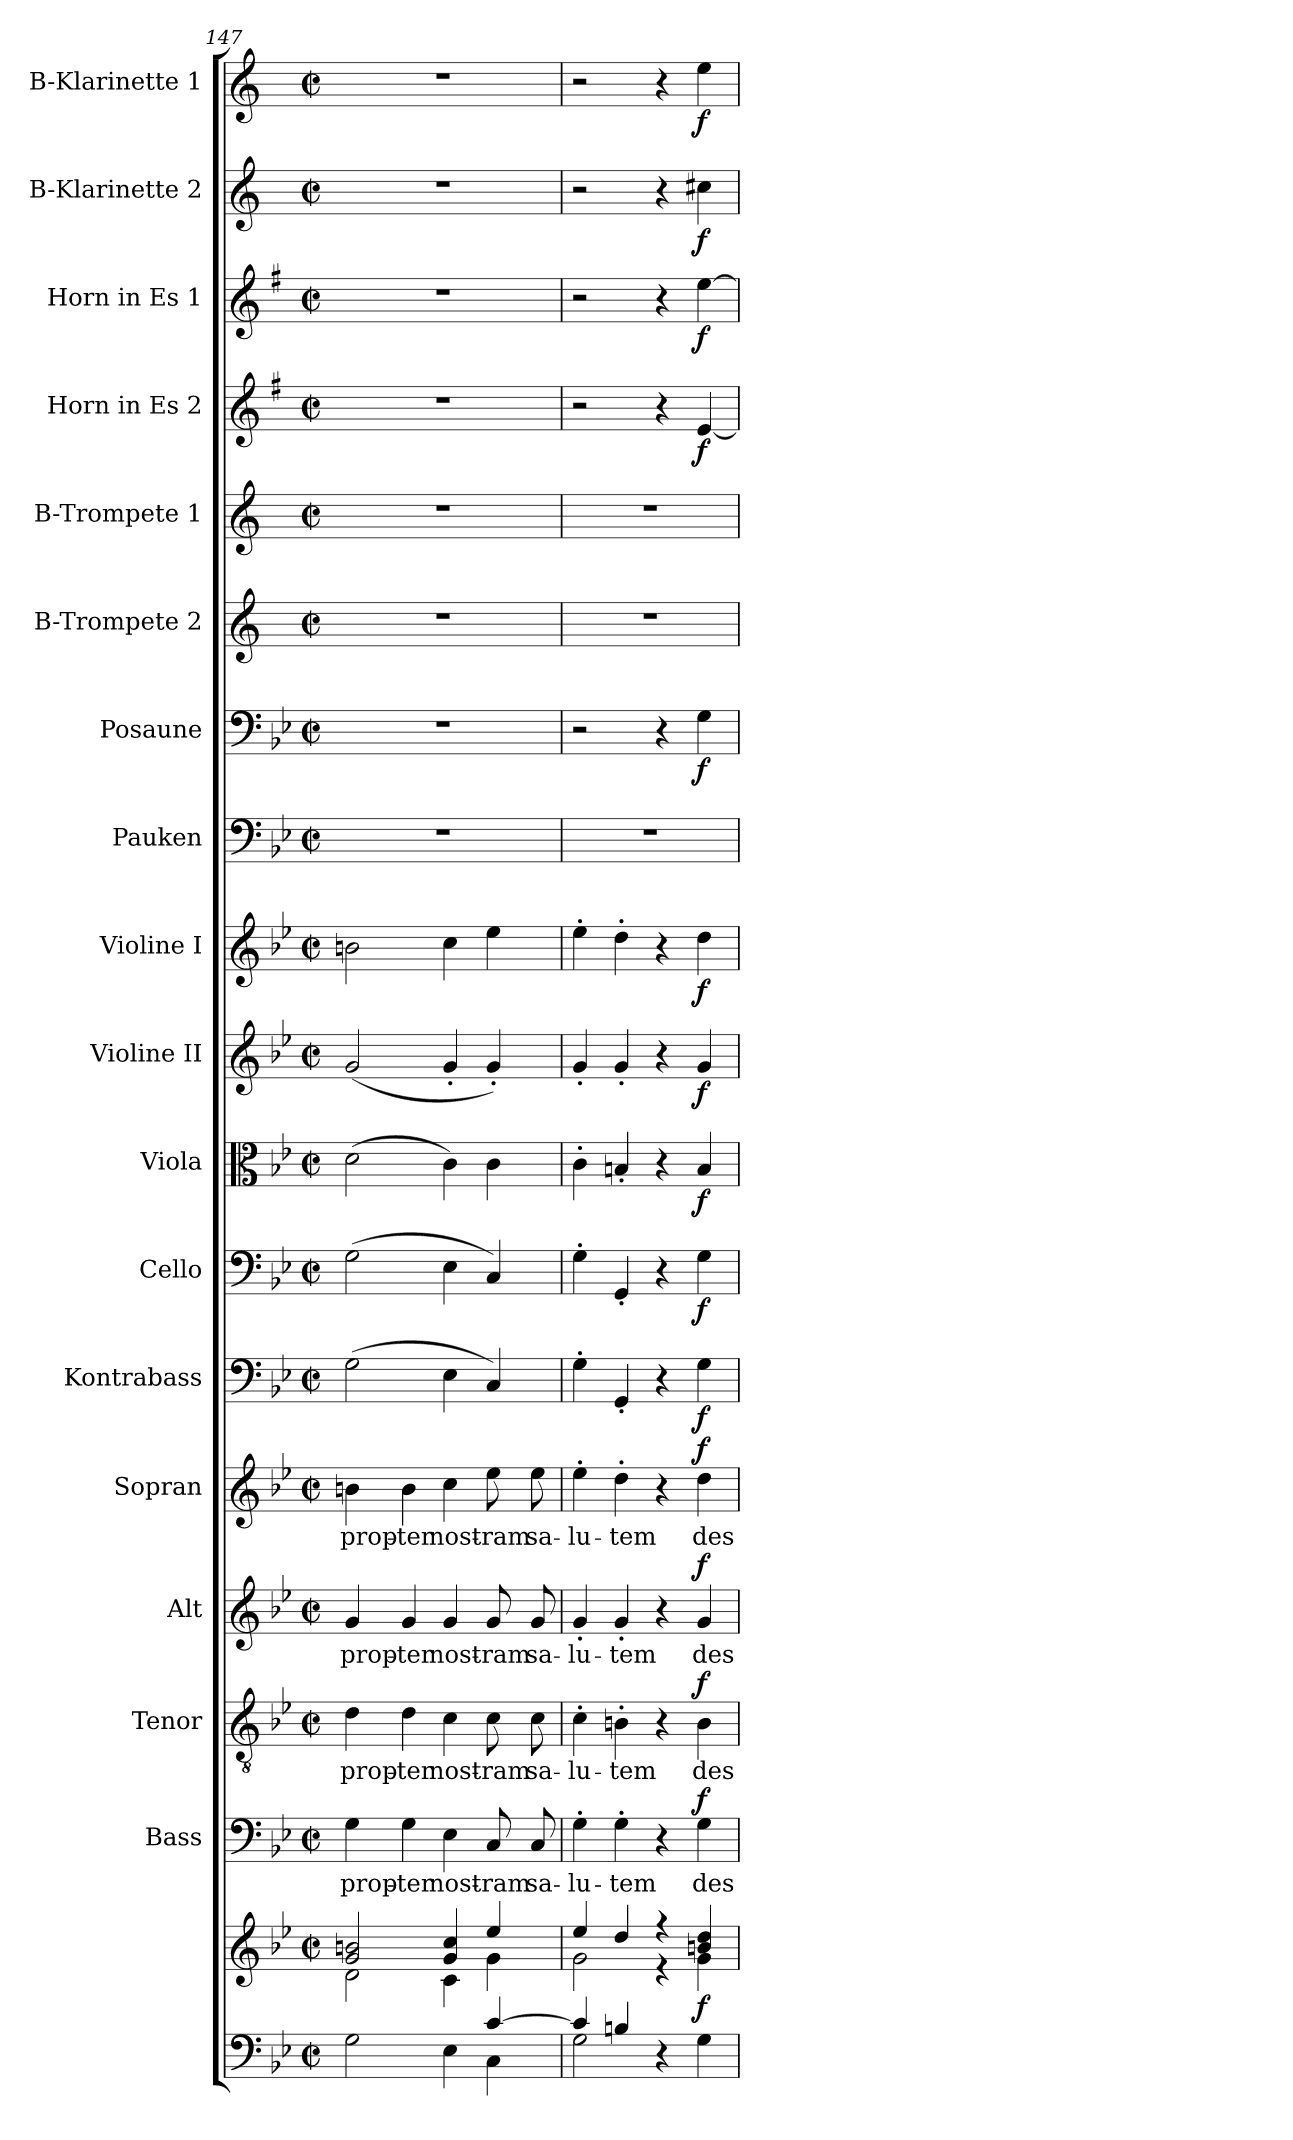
**kern	**kern	**dynam	**kern	**text	**dynam	**kern	**text	**dynam	**kern	**text	**dynam	**kern	**text	**dynam	**kern	**dynam	**kern	**dynam	**kern	**dynam	**kern	**dynam	**kern	**dynam	**kern	**kern	**dynam	**kern	**kern	**kern	**dynam	**kern	**dynam	**kern	**dynam	**kern	**dynam
*part18	*part18	*part18	*part17	*part17	*part17	*part16	*part16	*part16	*part15	*part15	*part15	*part14	*part14	*part14	*part13	*part13	*part12	*part12	*part11	*part11	*part10	*part10	*part9	*part9	*part8	*part7	*part7	*part6	*part5	*part4	*part4	*part3	*part3	*part2	*part2	*part1	*part1
*staff19	*staff18	*staff18/19	*staff17	*staff17	*staff17	*staff16	*staff16	*staff16	*staff15	*staff15	*staff15	*staff14	*staff14	*staff14	*staff13	*staff13	*staff12	*staff12	*staff11	*staff11	*staff10	*staff10	*staff9	*staff9	*staff8	*staff7	*staff7	*staff6	*staff5	*staff4	*staff4	*staff3	*staff3	*staff2	*staff2	*staff1	*staff1
*	*	*	*I"Bass	*	*	*I"Tenor	*	*	*I"Alt	*	*	*I"Sopran	*	*	*I"Kontrabass	*	*I"Cello	*	*I"Viola	*	*I"Violine II	*	*I"Violine I	*	*I"Pauken	*I"Posaune	*	*I"B-Trompete 2	*I"B-Trompete 1	*I"Horn in Es 2	*	*I"Horn in Es 1	*	*I"B-Klarinette 2	*	*I"B-Klarinette 1	*
*	*	*	*I'B.	*	*	*I'T.	*	*	*I'A.	*	*	*I'S.	*	*	*I'Kb.	*	*	*	*I'Vla.	*	*I'Vl. II	*	*I'Vl. I	*	*I'Pk.	*I'Pos.	*	*I'B Trp. 2	*I'B Trp. 1	*	*	*	*	*I'B Kl. 2	*	*I'B Kl. 1	*
*clefF4	*clefG2	*	*clefF4	*	*	*clefGv2	*	*	*clefG2	*	*	*clefG2	*	*	*clefF4	*	*clefF4	*	*clefC3	*	*clefG2	*	*clefG2	*	*clefF4	*clefF4	*	*clefG2	*clefG2	*clefG2	*	*clefG2	*	*clefG2	*	*clefG2	*
*	*	*	*	*	*	*	*	*	*	*	*	*	*	*	*ITrd7c12	*	*	*	*	*	*	*	*	*	*	*	*	*ITrd1c2	*ITrd1c2	*ITrd5c9	*	*ITrd5c9	*	*ITrd1c2	*	*ITrd1c2	*
*k[b-e-]	*k[b-e-]	*	*k[b-e-]	*	*	*k[b-e-]	*	*	*k[b-e-]	*	*	*k[b-e-]	*	*	*k[b-e-]	*	*k[b-e-]	*	*k[b-e-]	*	*k[b-e-]	*	*k[b-e-]	*	*k[b-e-]	*k[b-e-]	*	*k[b-e-]	*k[b-e-]	*k[b-e-]	*	*k[b-e-]	*	*k[b-e-]	*	*k[b-e-]	*
*B-:	*B-:	*	*B-:	*	*	*B-:	*	*	*B-:	*	*	*B-:	*	*	*B-:	*	*B-:	*	*B-:	*	*B-:	*	*B-:	*	*B-:	*B-:	*	*B-:	*B-:	*B-:	*	*B-:	*	*B-:	*	*B-:	*
*M2/2	*M2/2	*	*M2/2	*	*	*M2/2	*	*	*M2/2	*	*	*M2/2	*	*	*M2/2	*	*M2/2	*	*M2/2	*	*M2/2	*	*M2/2	*	*M2/2	*M2/2	*	*M2/2	*M2/2	*M2/2	*	*M2/2	*	*M2/2	*	*M2/2	*
*met(c|)	*met(c|)	*	*met(c|)	*	*	*met(c|)	*	*	*met(c|)	*	*	*met(c|)	*	*	*met(c|)	*	*met(c|)	*	*met(c|)	*	*met(c|)	*	*met(c|)	*	*met(c|)	*met(c|)	*	*met(c|)	*met(c|)	*met(c|)	*	*met(c|)	*	*met(c|)	*	*met(c|)	*
=147	=147	=147	=147	=147	=147	=147	=147	=147	=147	=147	=147	=147	=147	=147	=147	=147	=147	=147	=147	=147	=147	=147	=147	=147	=147	=147	=147	=147	=147	=147	=147	=147	=147	=147	=147	=147	=147
*^	*^	*	*	*	*	*	*	*	*	*	*	*	*	*	*	*	*	*	*	*	*	*	*	*	*	*	*	*	*	*	*	*	*	*	*	*	*
!	!	!	!	!	!	!LO:LY:b	!	!	!LO:LY:b	!	!	!LO:LY:b	!	!	!LO:LY:b	!	!	!	!	!	!	!	!	!	!	!	!	!	!	!	!	!	!	!	!	!	!	!	!
2.ryy	2G\	2g/ 2bn/	2d\	.	4G\	prop-	.	4d\	prop-	.	4g/	prop-	.	4bn\	prop-	.	(>2GG\	.	(>2G\	.	(>2d\	.	(<2g/	.	2bn\	.	1r	1r	.	1r	1r	1r	.	1r	.	1r	.	1r	.
!	!	!	!	!	!	!LO:LY:b	!	!	!LO:LY:b	!	!	!LO:LY:b	!	!	!LO:LY:b	!	!	!	!	!	!	!	!	!	!	!	!	!	!	!	!	!	!	!	!	!	!	!	!
.	.	.	.	.	4G\	-ter	.	4d\	-ter	.	4g/	-ter	.	4b\	-ter	.	.	.	.	.	.	.	.	.	.	.	.	.	.	.	.	.	.	.	.	.	.	.	.
!	!	!	!	!	!	!LO:LY:b	!	!	!LO:LY:b	!	!	!LO:LY:b	!	!	!LO:LY:b	!	!	!	!	!	!	!	!	!	!	!	!	!	!	!	!	!	!	!	!	!	!	!	!
.	4E-\	4g/ 4cc/	4c\	.	4E-\	nost-	.	4c\	nost-	.	4g/	nost-	.	4cc\	nost-	.	4EE-\	.	4E-\	.	4c\)	.	4g'</	.	4cc\	.	.	.	.	.	.	.	.	.	.	.	.	.	.
!	!	!	!	!	!	!LO:LY:b	!	!	!LO:LY:b	!	!	!LO:LY:b	!	!	!LO:LY:b	!	!	!	!	!	!	!	!	!	!	!	!	!	!	!	!	!	!	!	!	!	!	!	!
[>4c/	4C\	4ee-/	4g\	.	8C/	-ram	.	8c\	-ram	.	8g/	-ram	.	8ee-\	-ram	.	4CC/)	.	4C/)	.	4c\	.	4g'</)	.	4ee-\	.	.	.	.	.	.	.	.	.	.	.	.	.	.
!	!	!	!	!	!	!LO:LY:b	!	!	!LO:LY:b	!	!	!LO:LY:b	!	!	!LO:LY:b	!	!	!	!	!	!	!	!	!	!	!	!	!	!	!	!	!	!	!	!	!	!	!	!
.	.	.	.	.	8C/	sa-	.	8c\	sa-	.	8g/	sa-	.	8ee-\	sa-	.	.	.	.	.	.	.	.	.	.	.	.	.	.	.	.	.	.	.	.	.	.	.	.
=148	=148	=148	=148	=148	=148	=148	=148	=148	=148	=148	=148	=148	=148	=148	=148	=148	=148	=148	=148	=148	=148	=148	=148	=148	=148	=148	=148	=148	=148	=148	=148	=148	=148	=148	=148	=148	=148	=148	=148
!	!	!	!	!	!	!LO:LY:b	!	!	!LO:LY:b	!	!	!LO:LY:b	!	!	!LO:LY:b	!	!	!	!	!	!	!	!	!	!	!	!	!	!	!	!	!	!	!	!	!	!	!	!
4c/]	2G\	4ee-/	2g\	.	4G'>\	-lu-	.	4c'>\	-lu-	.	4g'</	-lu-	.	4ee-'>\	-lu-	.	4GG'>\	.	4G'>\	.	4c'>\	.	4g'</	.	4ee-'>\	.	1r	2r	.	1r	1r	2r	.	2r	.	2r	.	2r	.
!	!	!	!	!	!	!LO:LY:b	!	!	!LO:LY:b	!	!	!LO:LY:b	!	!	!LO:LY:b	!	!	!	!	!	!	!	!	!	!	!	!	!	!	!	!	!	!	!	!	!	!	!	!
4Bn/	.	4dd/	.	.	4G'>\	-tem	.	4Bn'>\	-tem	.	4g'</	-tem	.	4dd'>\	-tem	.	4GGG'</	.	4GG'</	.	4Bn'</	.	4g'</	.	4dd'>\	.	.	.	.	.	.	.	.	.	.	.	.	.	.
2ryy	4r	4r	4r	.	4r	.	.	4r	.	.	4r	.	.	4r	.	.	4r	.	4r	.	4r	.	4r	.	4r	.	.	4r	.	.	.	4r	.	4r	.	4r	.	4r	.
!	!	!	!	!LO:DY:b	!	!LO:LY:b	!LO:DY:a	!	!LO:LY:b	!LO:DY:a	!	!LO:LY:b	!LO:DY:a	!	!LO:LY:b	!LO:DY:a	!	!LO:DY:b	!	!LO:DY:b	!	!LO:DY:b	!	!LO:DY:b	!	!LO:DY:b	!	!	!LO:DY:b	!	!	!	!LO:DY:b	!	!LO:DY:b	!	!LO:DY:b	!	!LO:DY:b
.	4G\	4bn/ 4dd/	4g\	f	4G\	des-	f	4B\	des-	f	4g/	des-	f	4dd\	des-	f	4GG\	f	4G\	f	4B/	f	4g/	f	4dd\	f	.	4G\	f	.	.	[4G/	f	[4g\	f	4bn\	f	4dd\	f
*v	*v	*	*	*	*	*	*	*	*	*	*	*	*	*	*	*	*	*	*	*	*	*	*	*	*	*	*	*	*	*	*	*	*	*	*	*	*	*	*
*	*v	*v	*	*	*	*	*	*	*	*	*	*	*	*	*	*	*	*	*	*	*	*	*	*	*	*	*	*	*	*	*	*	*	*	*	*	*	*
=	=	=	=	=	=	=	=	=	=	=	=	=	=	=	=	=	=	=	=	=	=	=	=	=	=	=	=	=	=	=	=	=	=	=	=	=	=
*-	*-	*-	*-	*-	*-	*-	*-	*-	*-	*-	*-	*-	*-	*-	*-	*-	*-	*-	*-	*-	*-	*-	*-	*-	*-	*-	*-	*-	*-	*-	*-	*-	*-	*-	*-	*-	*-
